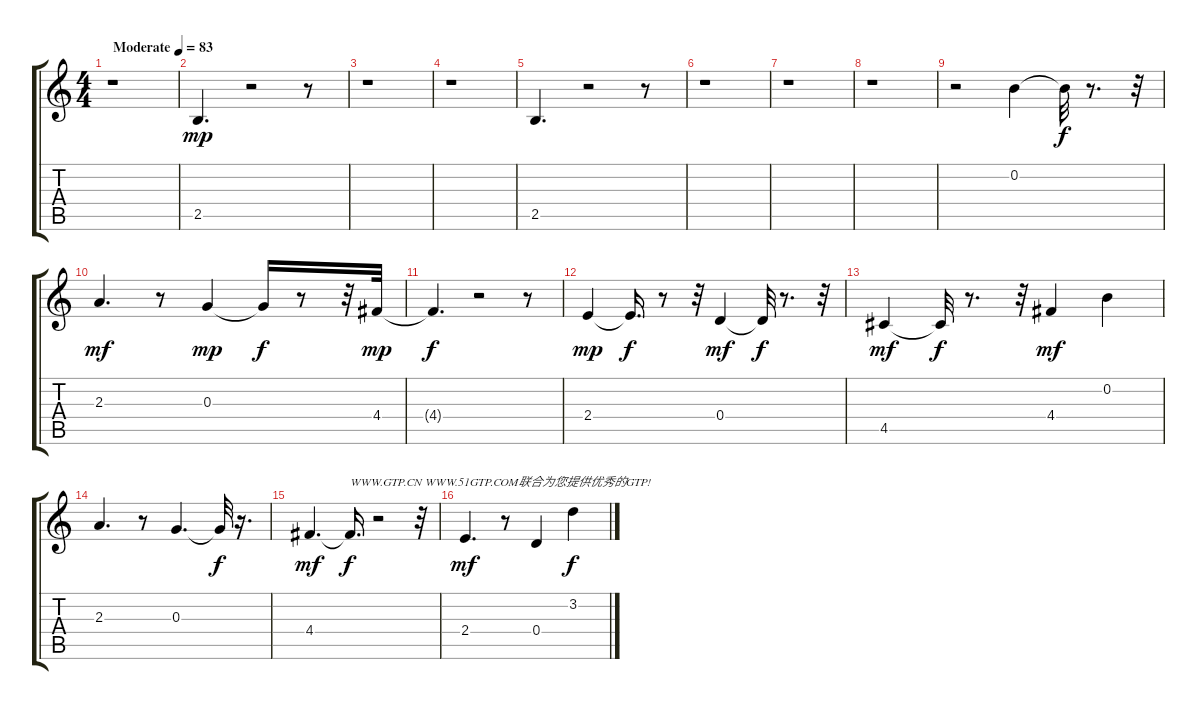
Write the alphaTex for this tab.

\track "" {instrument acousticguitarnylon}
\staff {score tabs}
\tuning (E4 B3 G3 D3 A2 E2) {hide}
\ts (4 4)
\tempo (83 "Moderate")
\clef g2
\ks c
r.1{dy mp instrument acousticguitarnylon} |
2.5.4{d} r.2 r.8 |
r.1 |
r.1 |
2.5.4{d} r.2 r.8 |
r.1 |
r.1 |
r.1 |
r.2 0.2.4 0.2{t}.32{dy f} r.8{d} r.32 |
2.3.4{d dy mf} r.8 0.3.4{dy mp} 0.3{t}.16{dy f} r.8 r.32 4.4.32{dy mp} |
4.4{t}.4{d dy f} r.2 r.8 |
2.4.4{dy mp} 2.4{t}.16{d dy f} r.8 r.32 0.4.4{dy mf} 0.4{t}.32{dy f} r.8{d} r.32 |
4.5.4{dy mf} 4.5{t}.32{dy f} r.8{d} r.32 4.4.4{dy mf} 0.2.4 |
2.3.4{d} r.8 0.3.4{d} 0.3{t}.32{dy f} r.16{d} |
4.4.4{d dy mf} 4.4{t}.16{d txt "WWW.GTP.CN WWW.51GTP.COM联合为您提供优秀的GTP!" dy f} r.2 r.32 |
2.4.4{d dy mf} r.8 0.4.4 3.2.4{dy f}
